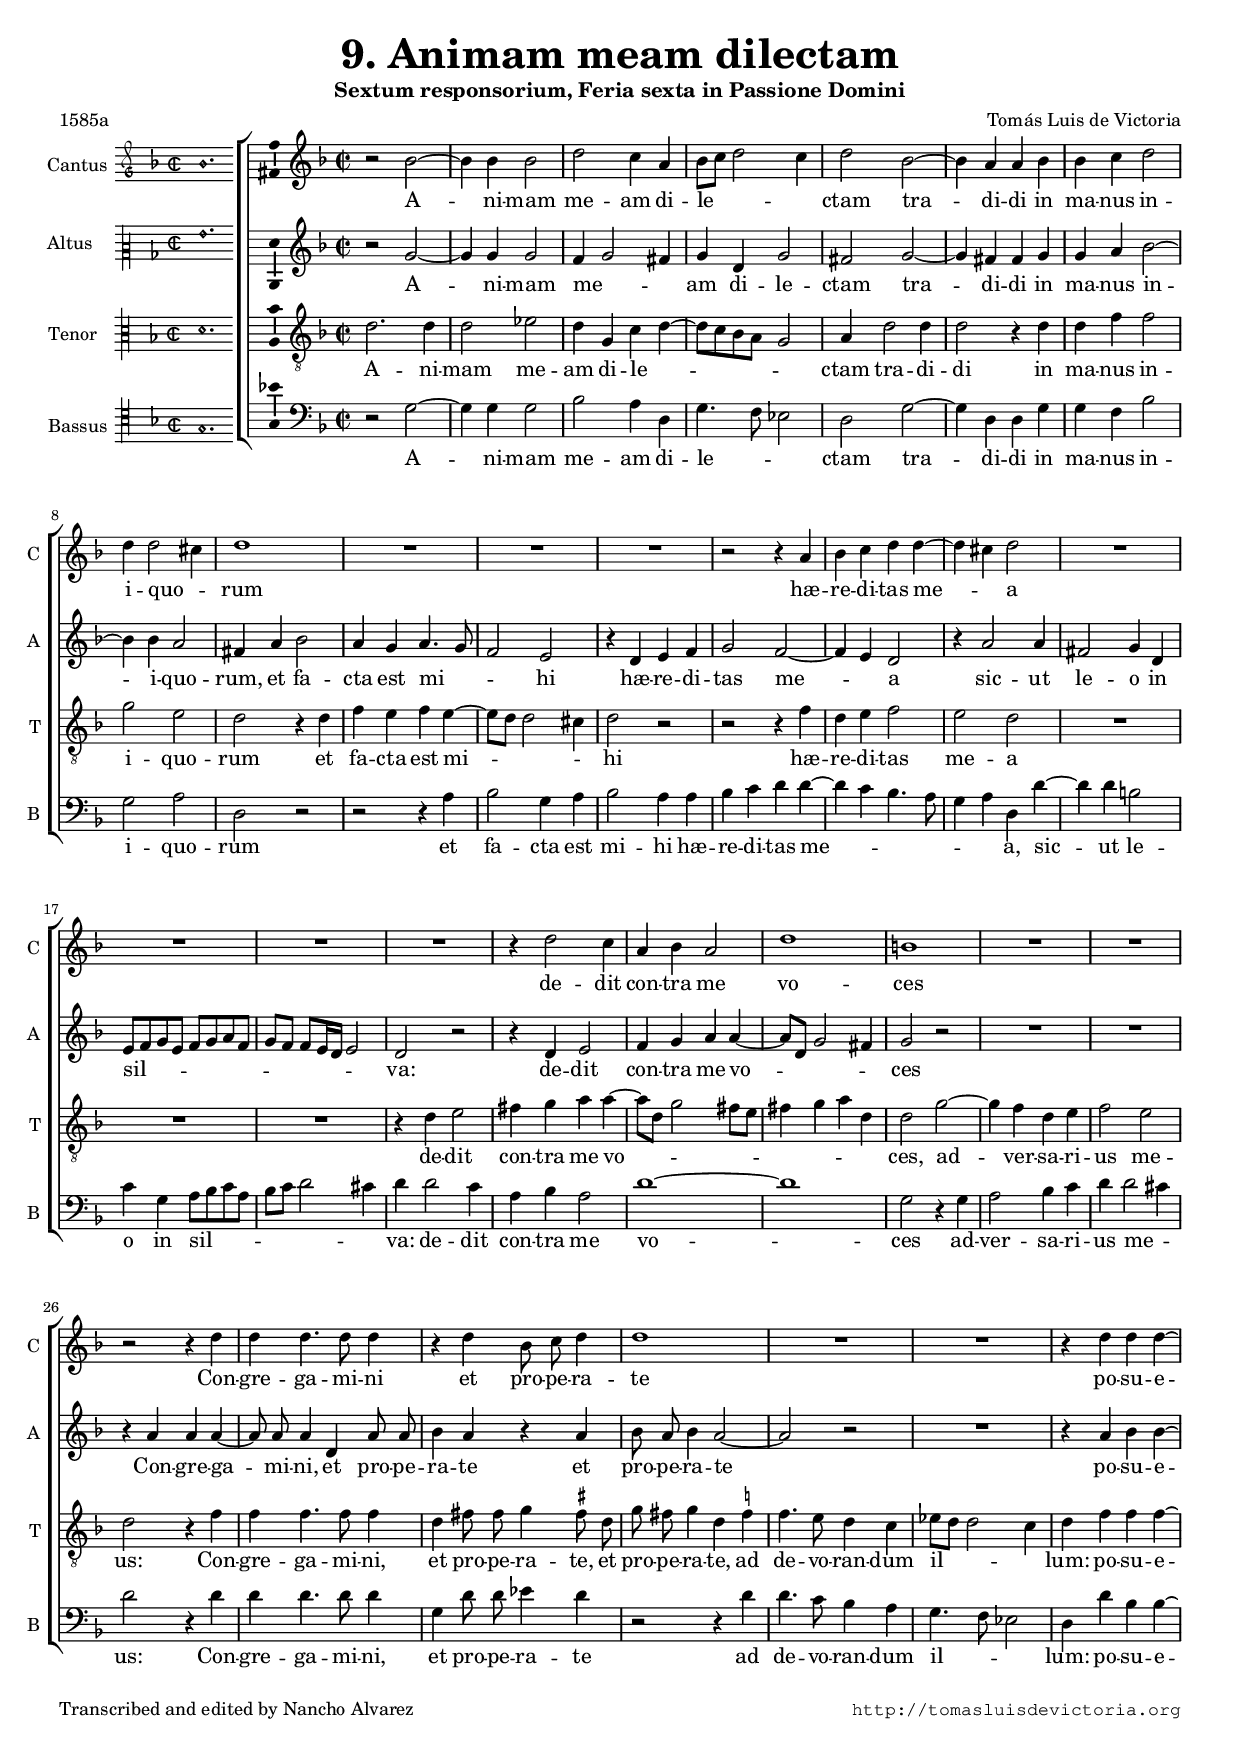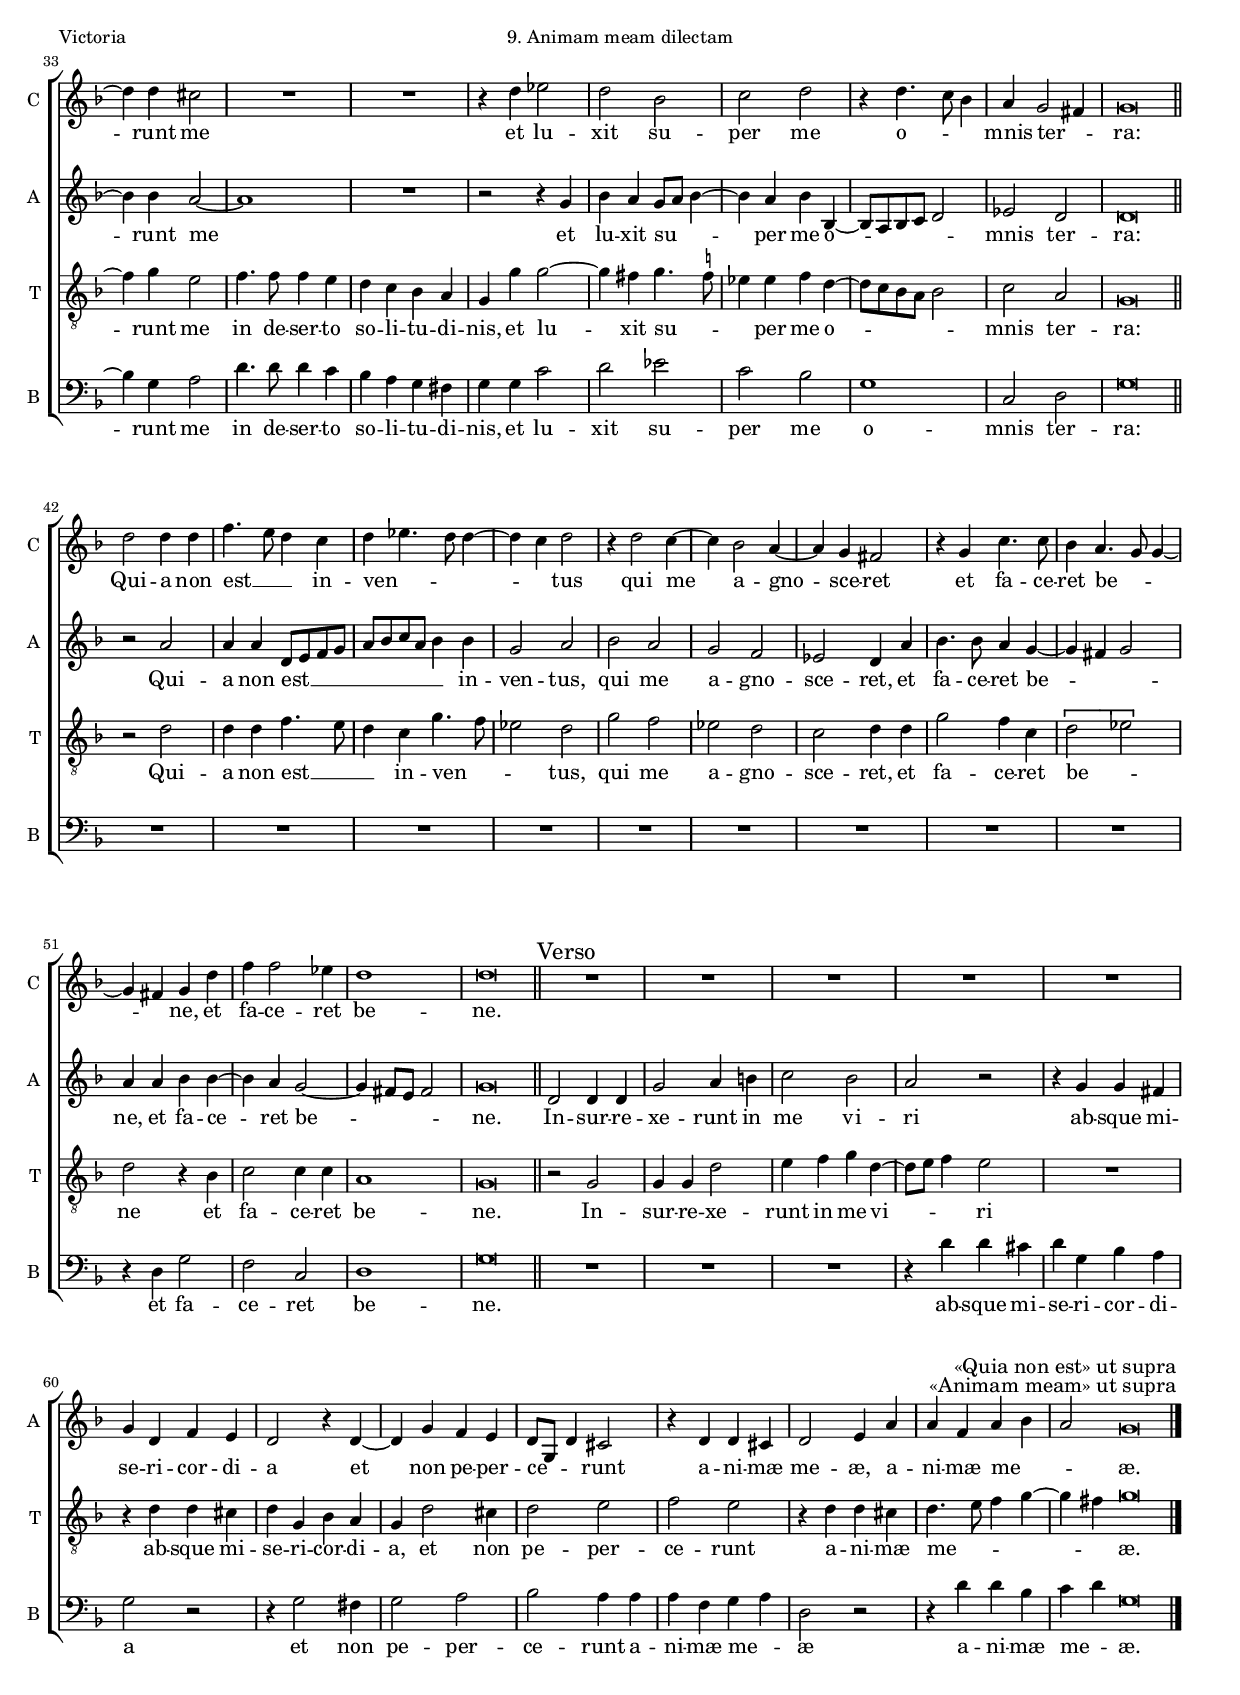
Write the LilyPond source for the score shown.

\version "2.18.0"

#(set-default-paper-size "a4")
#(set-global-staff-size 15.9)
#(ly:set-option 'point-and-click #f)
%mobile -s15.5 -i3.2 -ball -m7

italicas=\override LyricText.font-shape = #'italic
rectas=\override LyricText.font-shape = #'upright
ss=\once \set suggestAccidentals = ##t
incipitwidth=20

htitle="9. Animam meam dilectam"
hcomposer="Victoria"


\header {
	title=\markup{\fontsize #3 "9. Animam meam dilectam" }
	subtitle=\markup{"Sextum responsorium, Feria sexta in Passione Domini"}
	composer="Tomás Luis de Victoria"
        pdfauthor=\composer
	poet = "1585a"
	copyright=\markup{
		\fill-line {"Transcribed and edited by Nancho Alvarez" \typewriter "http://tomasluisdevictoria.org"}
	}
%	tagline=""
}

global={\key d \minor \time 2/2 \skip 1*41 \bar "||" \break
				\skip 1*13 \bar "||"
				%tablet \break
				\skip 1*13 \bar "|." 
}


cantus={
	r2 bes' ~ |
	bes'4 bes' bes'2 |
	d'' c''4 a' |
	bes'8 c'' d''2 c''4 |
%5
	d''2 bes' ~ |
	bes'4 a' a' bes' |
	bes' c'' d''2 |
	d''4 d''2 cis''4 |
	d''1 |
%10
	R |
	R |
	R |
	r2 r4 a' |
	bes' c'' d'' d'' ~ |
%15
	d'' cis'' d''2 |
	R1 |
	R |
	R |
	R |
%20
	r4 d''2 c''4 |
	a' bes' a'2 |
	d''1 |
	b' |
	R |
%25
	R |
	r2 r4 d'' |
	d'' d''4. d''8 d''4 |
	r d'' bes'8 \noBeam c'' d''4 |
	d''1 |
%30
	R |
	R |
	r4 d'' d'' d'' ~ |
	d'' d'' cis''2 |
	R1 |
%35
	R |
	r4 d'' ees''2 |
	d'' bes' |
	c'' d'' |
	r4 d''4. c''8 bes'4 |
%40
	a' g'2 fis'4 |
	g'\breve*1/2 |
	d''2 d''4 d'' |
	f''4. e''8 d''4 c'' |
	d'' ees''4. d''8 d''4 ~ |
%45
	d'' c'' d''2 |
	r4 d''2 c''4 ~ |
	c'' bes'2 a'4 ~ |
	a' g' fis'2 |
	r4 g' c''4. c''8 |
%50
	bes'4 a'4. g'8 g'4 ~ |
	g' fis' g' d'' |
	f'' f''2 ees''4 |
	d''1 |
	d''\breve*1/2 |
	\override Score.RehearsalMark.self-alignment-X = #left
	\override Score.RehearsalMark.break-visibility = #end-of-line-invisible
	\mark \markup{"Verso"}
%55
	R1 |
	R |
	R |
	R |
	R |
%60
	R |
	R |
	R |
	R |
	R |
%65
	R |
	R1 |
	R1
	\override Score.RehearsalMark.self-alignment-X = #right
	\override Score.RehearsalMark.break-visibility = #begin-of-line-invisible
	\mark \markup{\smaller \right-column{"«Quia non est» ut supra" "«Animam meam» ut supra"}}
}


altus={
	r2 g' ~ |
	g'4 g' g'2 |
	f'4 g'2 fis'4 |
	g' d' g'2 |
%5
	fis' g' ~ |
	g'4 fis' fis' g' |
	g' a' bes'2 ~ |
	bes'4 bes' a'2 |
	fis'4 a' bes'2 |
%10
	a'4 g' a'4. g'8 |
	f'2 e' |
	r4 d' e' f' |
	g'2 f' ~ |
	f'4 e' d'2 |
%15
	r4 a'2 a'4 |
	fis'2 g'4 d' |
	e'8 f' g' e' f' g' a' f' |
	 g'[ f']  f'[ e'16 d'] e'2 |
	d' r |
%20
	r4 d' e'2 |
	f'4 g' a' a' ~ |
	a'8 d' g'2 fis'4 |
	g'2 r |
	R1 |
%25
	R |
	r4 a' a' a' ~ |
	\set Staff.autoBeaming = ##f
	a'8 a' a'4 d' a'8 a' |
	bes'4 a' r a' |
	bes'8 a' bes'4 a'2 ~ |
%30
	a' r |
	R1 |
	r4 a' bes' bes' ~ |
	bes' bes' a'2 ~ |
	a'1 |
	\set Staff.autoBeaming = ##t
%35
	R |
	r2 r4 g' |
	bes' a' g'8 a' bes'4 ~ |
	bes' a' bes' bes ~ |
	bes8 a bes c' d'2 |
%40
	ees' d' |
	d'\breve*1/2 |
	r2 a' |
	a'4 a' d'8 e' f' g' |
	a' bes' c'' a' bes'4 bes' |
%45
	g'2 a' |
	bes' a' |
	g' f' |
	ees' d'4 a' |
	bes'4. bes'8 a'4 g' ~ |
%50
	g' fis' g'2 |
	a'4 a' bes' bes' ~ |
	bes'4 a' g'2  ~ |
	g'4 fis'8 e' fis'2 | % fis!
	g'\breve*1/2 |
%55
	d'2 d'4 d' |
	g'2 a'4 b' |
	c''2 bes' |
	a' r |
	r4 g' g' fis' |
%60
	g' d' f' e' |
	d'2 r4 d' ~ |
	d' g' f' e' |
	d'8 g d'4 cis'2 |
	r4 d' d' cis' |
%65
	d'2 e'4 a' |
	a' f' a' bes' |
	a'2 g'\breve*1/4
}

tenor={
	d'2. d'4 |
	d'2 ees' |
	d'4 g c' d' ~ |
	d'8 c' bes a g2 |
%5
	a4 d'2 d'4 |
	d'2 r4 d' |
	d' f' f'2 |
	g' e' |
	d' r4 d' |
%10
	f' e' f' e' ~ |
	e'8 d' d'2 cis'4 |
	d'2 r |
	r r4 f' |
	d' e' f'2 |
%15
	e' d' |
	R1 |
	R |
	R |
	r4 d' e'2 |
%20
	fis'4 g' a' a' ~ |
	a'8 d' g'2 fis'8 e' |
	fis'4 g' a' d' |
	d'2 g' ~ |
	g'4 f' d' e' |
%25
	f'2 e' |
	d' r4 f' |
	f' f'4. f'8 f'4 |
	\set Staff.autoBeaming = ##f
	d' fis'8 fis' g'4 \ss fis'!8 d' |
	g' fis' g'4 d' \ss f' |
	\set Staff.autoBeaming = ##t
%30
	f'4. e'8 d'4 c' |
	ees'8 d' d'2 c'4 |
	d' f' f' f' ~ |
	f' g' e'2 |
	f'4. f'8 f'4 e' |
%35
	d' c' bes a |
	g g' g'2 ~ |
	g'4 fis' g'4. \ss f'8 |
	ees'4 ees' f' d' ~ |
	d'8 c' bes a bes2 |
%40
	c' a |
	g\breve*1/2 |
	r2 d' |
	d'4 d' f'4. e'8 |
	d'4 c' g'4. f'8 |
%45
	ees'2 d' |
	g' f' |
	ees' d' |
	c' d'4 d' |
	g'2 f'4 c' |
%50
	\[d'2 ees'\] |
	d' r4 bes |
	c'2 c'4 c' |
	a1 |
	g\breve*1/2 |
%55
	r2 g |
	g4 g d'2 |
	e'4 f' g' d' ~ |
	d'8 e' f'4 e'2 |
	R1 |
%60
	r4 d' d' cis' |
	d' g bes a |
	g d'2 cis'4 |
	d'2 e' |
	f' e' |
%65
	r4 d' d' cis' |
	d'4. e'8 f'4 g' ~|
	g' fis'4 g'\breve*1/4 |

}

bassus={
	r2 g ~ |
	g4 g g2 |
	bes a4 d |
	g4. f8 ees2 |
%5
	d g ~ |
	g4 d d g |
	g f bes2 |
	g a |
	d r |
%10
	r r4 a |
	bes2 g4 a |
	bes2 a4 a |
	bes c' d' d' ~ |
	d' c' bes4. a8 |
%15
	g4 a d d' ~ |
	d' d' b2 |
	c'4 g a8 bes c' a |
	bes c' d'2 cis'4 |
	d' d'2 c'4 |
%20
	a bes a2 |
	d'1 ~ |
	d' |
	g2 r4 g |
	a2 bes4 c' |
%25
	d' d'2 cis'4 |
	d'2 r4 d' |
	d' d'4. d'8 d'4 |
	\set Staff.autoBeaming = ##f
	g d'8 d' ees'4 d' |
	r2 r4 d' |
	\set Staff.autoBeaming = ##t
%30
	d'4. c'8 bes4 a |
	g4. f8 ees2 |
	d4 d' bes bes ~ |
	bes g a2 |
	d'4. d'8 d'4 c' |
%35
	bes a g fis |
	g g c'2 |
	d' ees' |
	c' bes |
	g1 |
%40
	c2 d |
	g\breve*1/2 |
	R1 |
	R |
	R |
%45
	<<R1 \new Voice {\hideNotes g1}>> |
	R |
	R |
	R |
	R |
%50
	R |
	r4 d g2 |
	f c |
	d1 |
	g\breve*1/2 |
%55
	R1 |
	R |
	R |
	r4 d' d' cis' |
	d' g bes a |
%60
	g2 r |
	r4 g2 fis4 |
	g2 a |
	bes a4 a |
	a f g a |
%65
	d2 r |
	r4 d' d' bes |
	c' d' g\breve*1/4 
}


textocantus=\lyricmode{
A -- _ ni -- mam me -- am di -- le -- _ _ _ ctam tra -- _ di -- di in ma -- nus in -- i -- quo -- _ rum 
hæ -- re -- di -- tas me -- _ _ a
de -- dit con -- tra me vo -- ces
Con -- gre -- ga -- mi -- ni
et pro -- pe -- ra -- te
po -- su -- e -- _ runt me
et lu -- xit su -- per me o -- _ _ mnis ter -- _ ra:
Qui -- a non est __ _ _ in -- ven -- _ _ _ _ _ tus qui me _ a -- gno -- _ sce -- ret
et fa -- ce -- ret be -- _ _ _ _ ne, et fa -- ce -- ret be -- ne.

}

textoaltus=\lyricmode{
A -- _ ni -- mam me -- _ _ am di -- le --  ctam tra -- _ di -- di in ma -- nus in -- _ i -- quo --  rum, 
et fa -- cta est mi -- _ _ hi 
hæ -- re -- di -- tas me -- _ _ a
sic -- ut le -- o in sil -- _ _ _ _ _ _ _ _ _ _ _ _ _ va:
de -- dit con -- tra me vo -- _ _ _ _ ces
Con -- gre -- ga -- _ mi -- ni,  et pro -- pe -- ra -- te
et pro -- pe -- ra -- te _
po -- su -- e -- _ runt me _
et lu -- xit su -- _ _ _ per me o -- _ _ _ _ _ mnis ter -- ra:
Qui -- a non est __ _ _ _ _ _ _ _ _ in -- ven -- tus, qui me  a -- gno --  sce -- ret,
et fa -- ce -- ret be -- _ _ _ ne, et fa -- ce -- _ ret be -- _ _ _ _ ne.
In -- sur -- re -- xe -- runt in me vi -- ri
ab -- sque mi -- se -- ri -- cor -- di -- a
et _ non pe -- per -- ce -- _ _ runt a -- ni -- mæ me -- æ, a -- ni -- mæ me -- _ _ æ.

}

textotenor=\lyricmode{
A --  ni -- mam me --  am di -- le -- _ _ _ _ _ _  ctam tra --  di -- di in ma -- nus in --  i -- quo --  rum 
et fa -- cta est mi -- _ _ _ _ hi 
hæ -- re -- di -- tas me --  a
de -- dit con -- tra me vo -- _ _ _ _ _ _ _ _ _ ces,
%ad -- _ ver -- sa -- ri -- us \italicas di -- cens: \rectas %liturgia actual
ad -- _ ver -- sa -- ri -- us me -- us: %original
Con -- gre -- ga --  mi -- ni,  et pro -- pe -- ra -- te,
et pro -- pe -- ra -- te, 
ad de -- vo -- ran -- dum il -- _ _ _ lum:
po -- su -- e -- _ runt me 
in de -- ser -- to so -- li -- tu -- di -- nis,
et lu -- _ xit su -- _ _  per me o -- _ _ _ _ _ mnis ter -- ra:
Qui -- a non est __ _ _ in -- ven -- _ _ tus, qui me  a -- gno -- sce -- ret,
et fa -- ce -- ret be -- _  ne
et fa --  ce -- ret be -- ne.
In -- sur -- re -- xe -- runt in me vi -- _ _ _ ri
ab -- sque mi -- se -- ri -- cor -- di -- a,
et  non pe -- per -- ce --  runt 
a -- ni -- mæ me -- _ _ _ _ _ æ.
}

textobassus=\lyricmode{
A -- _ ni -- mam me --  am di -- le -- _ _  ctam tra -- _ di -- di in ma -- nus in --  i -- quo --  rum 
et fa -- cta est mi --  hi 
hæ -- re -- di -- tas me -- _ _ _ _ _ _ a,
sic -- _ ut le -- o in sil -- _ _ _ _ _ _ _ va:
de -- dit con -- tra me vo -- _ ces
%ad --  ver -- sa -- ri -- us \italicas di -- _ cens: \rectas %liturgia actual
ad --  ver -- sa -- ri -- us me -- _ us: %original
Con -- gre -- ga --  mi -- ni,  et pro -- pe -- ra -- te
ad de -- vo -- ran -- dum il -- _ _  lum:
po -- su -- e -- _ runt me 
in de -- ser -- to so -- li -- tu -- di -- nis,
et lu --  xit su --   per me o --  mnis ter -- ra:
et fa -- ce -- ret be --   ne.
ab -- sque mi -- se -- ri -- cor -- di -- a
et  non pe -- per -- ce --  runt 
a -- ni -- mæ me -- _  æ
a -- ni -- mæ me -- _  æ.
}



incipitcantus=\markup{
	\score{
		{ 
		\set Staff.instrumentName="Cantus "
		\override NoteHead.style = #'neomensural
		\override Rest.style = #'neomensural
		\override Staff.TimeSignature.style = #'neomensural
		\cadenzaOn 
		\clef "petrucci-g"
		\key d \minor
		\time 2/2
		bes'1.
		} 
	\layout { line-width=\incipitwidth indent = 0 }
	}
}


incipitaltus=\markup{
	\score{
		{ 
		\set Staff.instrumentName="Altus    "
		\override NoteHead.style = #'neomensural 
		\override Rest.style = #'neomensural
		\override Staff.TimeSignature.style = #'neomensural
		\cadenzaOn 
		\clef "petrucci-c2"
		\key d \minor
		\time 2/2
		g'1.
		} 
	\layout { line-width=\incipitwidth indent = 0 }
	}
}


incipittenor=\markup{
	\score{
		{ 
		\set Staff.instrumentName="Tenor   "
		\override NoteHead.style = #'neomensural 
		\override Rest.style = #'neomensural
		\override Staff.TimeSignature.style = #'neomensural
		\cadenzaOn 
		\clef "petrucci-c3"
		\key d \minor
		\time 2/2
		d'1.
		} 
	\layout { line-width=\incipitwidth indent = 0 }
	}
}


incipitbassus=\markup{
	\score{
		{ 
		\set Staff.instrumentName="Bassus "
		\override NoteHead.style = #'neomensural 
		\override Rest.style = #'neomensural
		\override Staff.TimeSignature.style = #'neomensural
		\cadenzaOn 
		\clef "petrucci-c4"
		\key d \minor
		\time 2/2
		g1.
		} 
	\layout { line-width=\incipitwidth indent = 0 }
	}
}





\score {
\transpose c' c' {
\new ChoirStaff<<

	\new Staff <<\global
	\new Voice="v1" {
		\set Staff.instrumentName=\incipitcantus
		\set Staff.shortInstrumentName="C "
		\clef "treble"
		\cantus }
	\new Lyrics \lyricsto "v1" {\textocantus }
	>>

	
	\new Staff << \global
	\new Voice="v2" {
		\set Staff.instrumentName=\incipitaltus
		\set Staff.shortInstrumentName="A "
		\clef "treble" 
		\altus}
	\new Lyrics \lyricsto "v2" {\textoaltus }
	>>

	
	\new Staff <<\global
	\new Voice="v3" {
		\set Staff.instrumentName=\incipittenor
		\set Staff.shortInstrumentName="T "
		\clef "G_8"
		\tenor }
	\new Lyrics \lyricsto "v3" {\textotenor }
	>>
	

	\new Staff <<\global
	\new Voice="v4" {
		\set Staff.instrumentName=\incipitbassus
		\set Staff.shortInstrumentName="B "
		\clef "bass" 
		\bassus }
	\new Lyrics \lyricsto "v4" {\textobassus}
	>>
	
>>
}%transpose

\layout{ 
	\context {\Score \override BarNumber.padding = #2 }
	\context {\Lyrics
		\override LyricText.font-size = #1.5
		\override LyricHyphen.minimum-distance = #0.33
		\override VerticalAxisGroup.nonstaff-relatedstaff-spacing =
                        #'((basic-distance . 0) (minimum-distance . 0) (padding . .2))
	}
	\context {\Voice melismaBusyProperties = #'() }
	\context { \Staff \RemoveEmptyStaves }
	\context {\Staff
		\consists Ambitus_engraver 
		\override LigatureBracket.padding = #1
		\override VerticalAxisGroup.staff-staff-spacing =
			#'((basic-distance . 11) (minimum-distance . 0) (padding . 1))
	}
}

%\midi {}

}

\paper{
	evenHeaderMarkup=\markup  \fill-line { \hcomposer \htitle #" " } %notablet
	%tablet evenHeaderMarkup=\markup  \fill-line { \fromproperty #'page:page-number-string \htitle \hcomposer }
	%tablet oddHeaderMarkup= \markup  \fill-line { \on-the-fly #not-first-page \hcomposer \on-the-fly #not-first-page \htitle \on-the-fly #not-first-page \fromproperty #'page:page-number-string }
	%system-count=8
	page-count=2
	ragged-last-bottom = ##f
	indent=3.2\cm
	system-system-spacing =
	#'((basic-distance . 17) (minimum-distance . 0) (padding . 5))
	top-system-spacing = % header
	#'((basic-distance . 8) (minimum-distance . 0) (padding . 0))
	last-bottom-spacing = % footer
	#'((basic-distance . 12) (minimum-distance . 0) (padding . 0))
	%top-markup-spacing #'basic-distance = 0
	%markup-system-spacing #'basic-distance = 20
}
